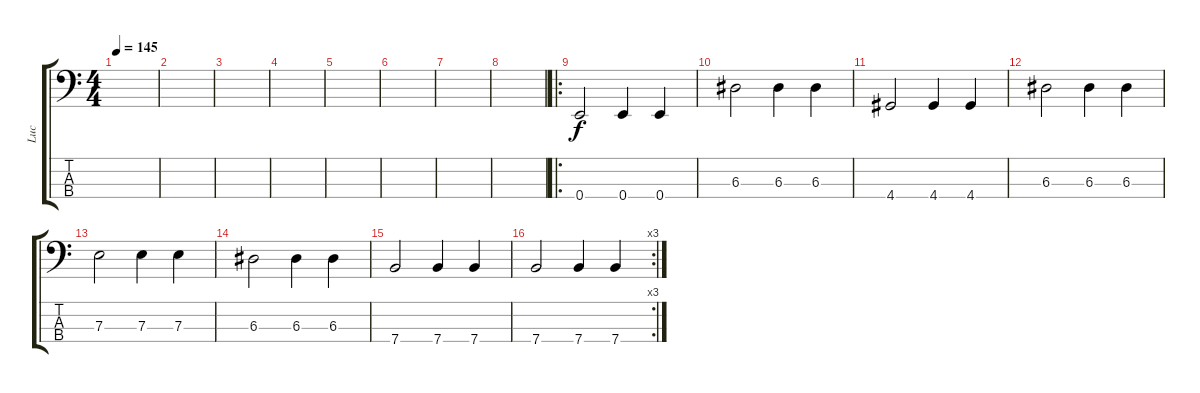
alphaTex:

\track ("Luc" "Luc") {instrument electricbassfinger}
\staff {score tabs}
\tuning (G2 D2 A1 E1) {hide}
\ts (4 4)
\tempo 145
\clef f4
\ks c
|
|
|
|
|
|
|
|
\ro
0.4.2 0.4.4 0.4.4 |
6.3.2 6.3.4 6.3.4 |
4.4.2 4.4.4 4.4.4 |
6.3.2 6.3.4 6.3.4 |
7.3.2 7.3.4 7.3.4 |
6.3.2 6.3.4 6.3.4 |
7.4.2 7.4.4 7.4.4 |
\rc 3
7.4.2 7.4.4 7.4.4
